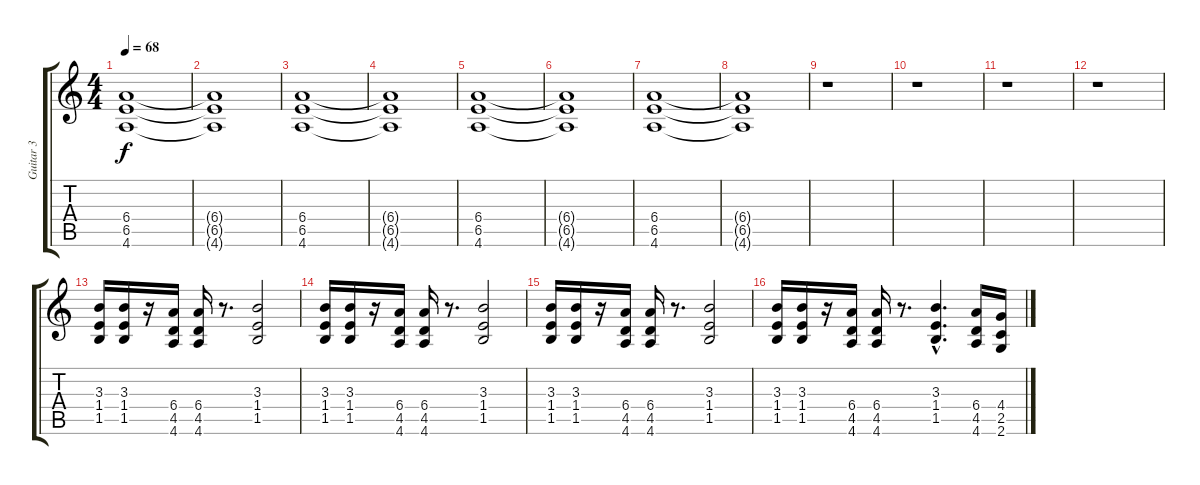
\track ("Guitar 3" "Guitar 3") {instrument distortionguitar}
\staff {score tabs}
\tuning (F4 C4 Ab3 Eb3 Bb2 F2) {hide}
\ts (4 4)
\tempo 68
\clef g2
\ks c
(6.4 6.5 4.6).1{dy f instrument distortionguitar} |
(6.4{t} 6.5{t} 4.6{t}).1 |
(6.4 6.5 4.6).1 |
(6.4{t} 6.5{t} 4.6{t}).1 |
(6.4 6.5 4.6).1 |
(6.4{t} 6.5{t} 4.6{t}).1 |
(6.4 6.5 4.6).1 |
(6.4{t} 6.5{t} 4.6{t}).1 |
\section ("" "")
r.1 |
r.1 |
r.1 |
r.1 |
(3.3 1.4 1.5).16 (3.3 1.4 1.5).16 r.16 (6.4 4.5 4.6).16 (6.4 4.5 4.6).16 r.8{d} (3.3 1.4 1.5).2 |
(3.3 1.4 1.5).16 (3.3 1.4 1.5).16 r.16 (6.4 4.5 4.6).16 (6.4 4.5 4.6).16 r.8{d} (3.3 1.4 1.5).2 |
(3.3 1.4 1.5).16 (3.3 1.4 1.5).16 r.16 (6.4 4.5 4.6).16 (6.4 4.5 4.6).16 r.8{d} (3.3 1.4 1.5).2 |
(3.3 1.4 1.5).16 (3.3 1.4 1.5).16 r.16 (6.4 4.5 4.6).16 (6.4 4.5 4.6).16 r.8{d} (3.3{hac} 1.4{hac} 1.5{hac}).4{d} (6.4 4.5 4.6).16 (4.4 2.5 2.6).16
